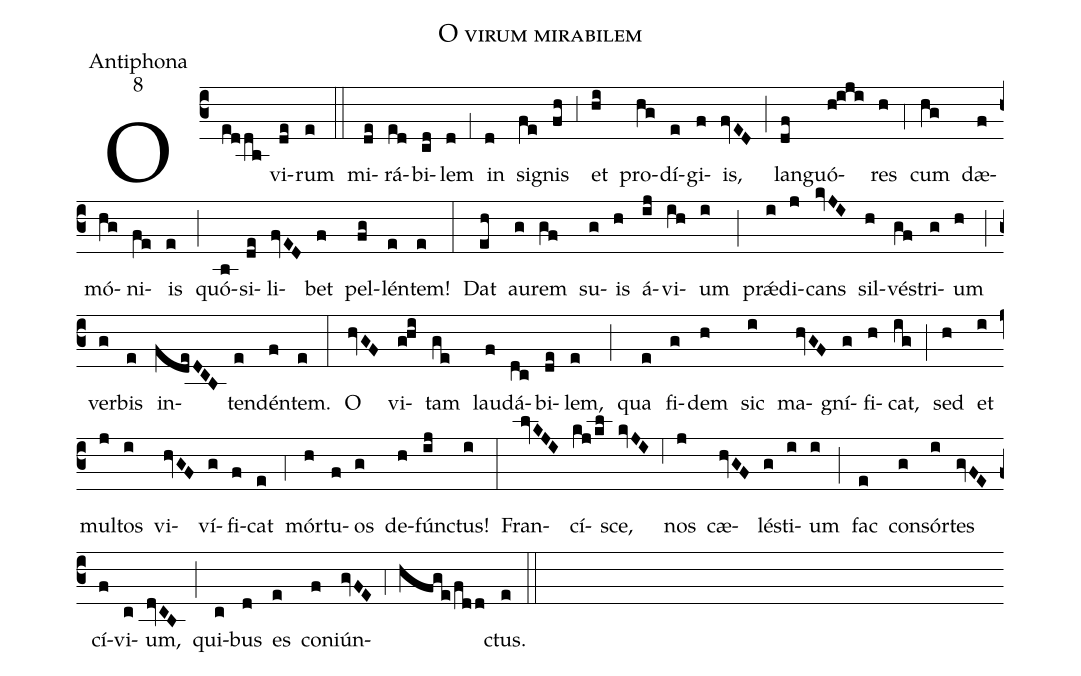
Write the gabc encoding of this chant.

name:O virum mirabilem;
office-part:Antiphona;
mode:8;
%%
(c3) O(eddb) vi(de)rum(e) (::)
mi(de)rá(ed)bi(cd)lem(d) (,1) in(d) si(fe)gnis(fh) (,3) et(hi) pro(hg)dí(e)gi(f)is,(fvED) (;) lan(df)guó(h!iji)res(h) (,4) cum(hg) dæ(f)mó(hg)ni(fe)is(e) (;) quó(b)si(de)li(fvED)bet(f) pel(fg)lén(e)tem!(e) (:)
Dat(eh) au(g)rem(gf) su(g)is(h) á(ij)vi(ih)um(i) (;) pr{<sp>'ae</sp>}(i)di(j)cans(kvJI) sil(h)vé(gf)stri(g)um(h) (;) ver(g)bis(e) in(fdeDCB)ten(e)dén(f)tem.(e) (:)
O(hvGF) vi(g!hi)tam(ge) lau(f)dá(dc)bi(de)lem,(e) (;) qua(e) fi(g)dem(h) sic(i) ma(hvGF)gní(g)fi(h)cat,(ig) (;) sed(h) et(i) mul(j)tos(i) vi(hvGF)ví(g)fi(f)cat(e) (,4) mór(h)tu(f)os(g) de(h)fún(ij)ctus!(i) (:)
Fran(lvKJI)cí(kj/kl)sce,(kvJI) (,6) nos(j) cæ(hvGF)lé(g)sti(i)um(i) (;) fac(e) con(g)sór(i)tes(gvFE) cí(f)vi(c)um,(dvCB) (;) qui(c)bus(d) es(e) con(f)iún(gvFE)(,4)(hfge/fdd)ctus.(e) (::)
